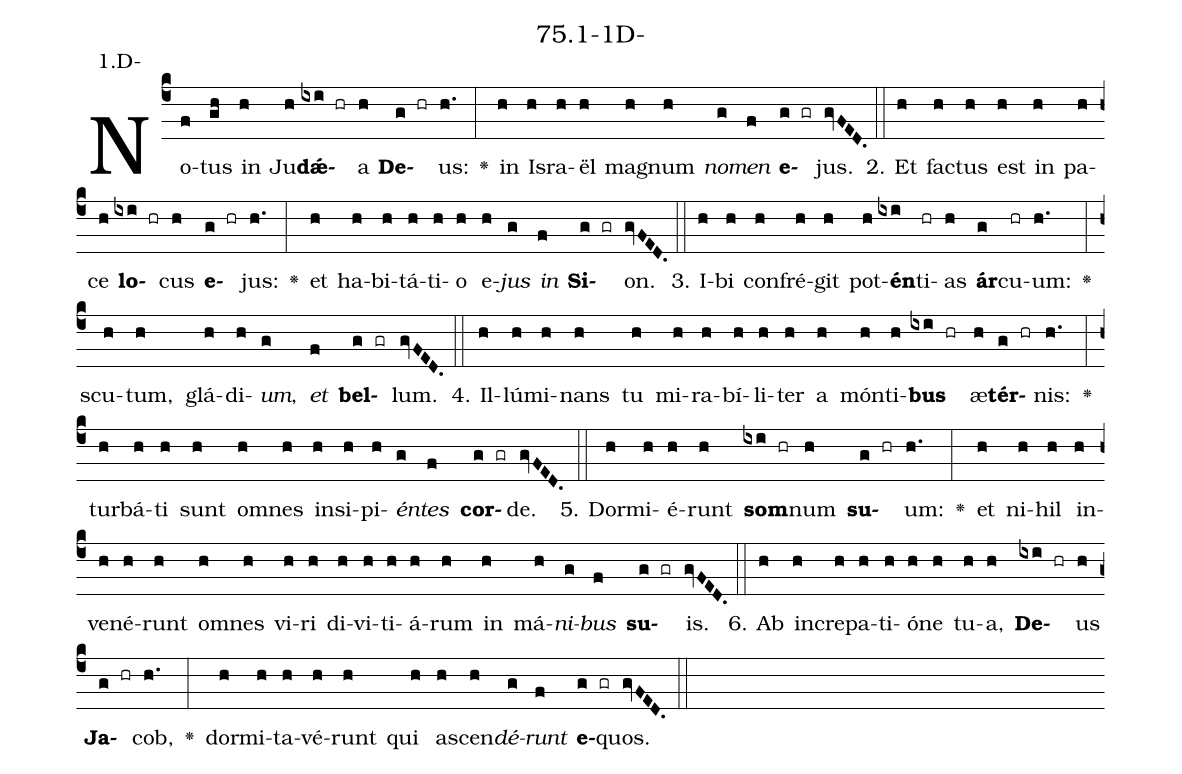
name: 75.1-1D-;
annotation: 1.D-;
%%
(c4)No(f)tus(gh) in(h) Ju(h)<b>dǽ</b>(ixi hr)a(h) <b>De</b>(g hr)us:(h.) <v>\greheightstar</v>(:) in(h) Is(h)ra(h)ël(h) ma(h)gnum(h) <i>no</i>(g)<i>men</i>(f) <b>e</b>(g gr)jus.(gvFED.) (::)
2. Et(h) fac(h)tus(h) est(h) in(h) pa(h)ce(h) <b>lo</b>(ixi hr)cus(h) <b>e</b>(g hr)jus:(h.) <v>\greheightstar</v>(:) et(h) ha(h)bi(h)tá(h)ti(h)o(h) e(h)<i>jus</i>(g) <i>in</i>(f) <b>Si</b>(g gr)on.(gvFED.) (::)
3. I(h)bi(h) con(h)fré(h)git(h) pot(h)<b>én</b>(ixi)ti(hr)as(h) <b>ár</b>(g)cu(hr)um:(h.) <v>\greheightstar</v>(:) scu(h)tum,(h) glá(h)di(h)<i>um</i>,(g) <i>et</i>(f) <b>bel</b>(g gr)lum.(gvFED.) (::)
4. Il(h)lú(h)mi(h)nans(h) tu(h) mi(h)ra(h)bí(h)li(h)ter(h) a(h) món(h)ti(h)<b>bus</b>(ixi hr) æ(h)<b>tér</b>(g hr)nis:(h.) <v>\greheightstar</v>(:) tur(h)bá(h)ti(h) sunt(h) om(h)nes(h) in(h)si(h)pi(h)<i>én</i>(g)<i>tes</i>(f) <b>cor</b>(g gr)de.(gvFED.) (::)
5. Dor(h)mi(h)é(h)runt(h) <b>som</b>(ixi hr)num(h) <b>su</b>(g hr)um:(h.) <v>\greheightstar</v>(:) et(h) ni(h)hil(h) in(h)ve(h)né(h)runt(h) om(h)nes(h) vi(h)ri(h) di(h)vi(h)ti(h)á(h)rum(h) in(h) má(h)<i>ni</i>(g)<i>bus</i>(f) <b>su</b>(g gr)is.(gvFED.) (::)
6. Ab(h) in(h)cre(h)pa(h)ti(h)ó(h)ne(h) tu(h)a,(h) <b>De</b>(ixi hr)us(h) <b>Ja</b>(g hr)cob,(h.) <v>\greheightstar</v>(:) dor(h)mi(h)ta(h)vé(h)runt(h) qui(h) a(h)scen(h)<i>dé</i>(g)<i>runt</i>(f) <b>e</b>(g gr)quos.(gvFED.) (::)
